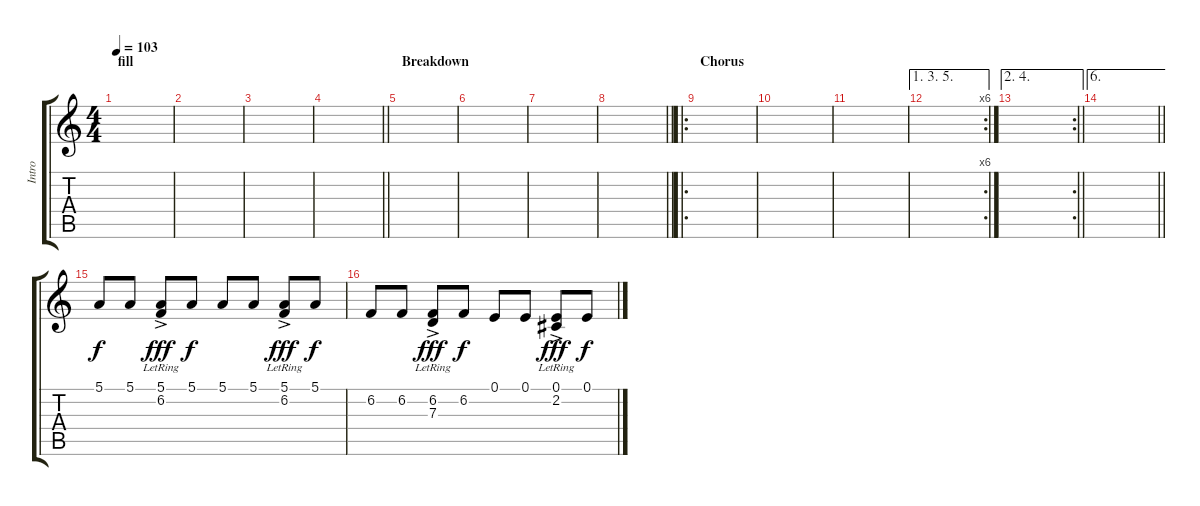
\track ("Intro" "Intro") {instrument electricpiano2}
\staff {score tabs}
\tuning (E4 B3 G3 D3 A2 E2) {hide}
\ts (4 4)
\section ("" "fill")
\tempo 103
\clef g2
\ks c
|
|
|
\barLineRight lightlight
|
\section ("" "Breakdown")
|
|
|
\barLineRight lightlight
|
\ro
\section ("" "Chorus")
|
|
|
\ae (1 3 5)
\rc 6
|
\ae (2 4)
\rc 2
\barLineRight lightlight
|
\ae 6
\barLineRight lightlight
|
5.1.8 5.1.8 (5.1 6.2{ac lr}).8{dy fff} 5.1.8{dy f} 5.1.8 5.1.8 (5.1 6.2{ac lr}).8{dy fff} 5.1.8{dy f} |
6.2.8 6.2.8 (6.2 7.3{ac lr}).8{dy fff} 6.2.8{dy f} 0.1.8 0.1.8 (0.1 2.2{ac lr}).8{dy fff} 0.1.8{dy f}
